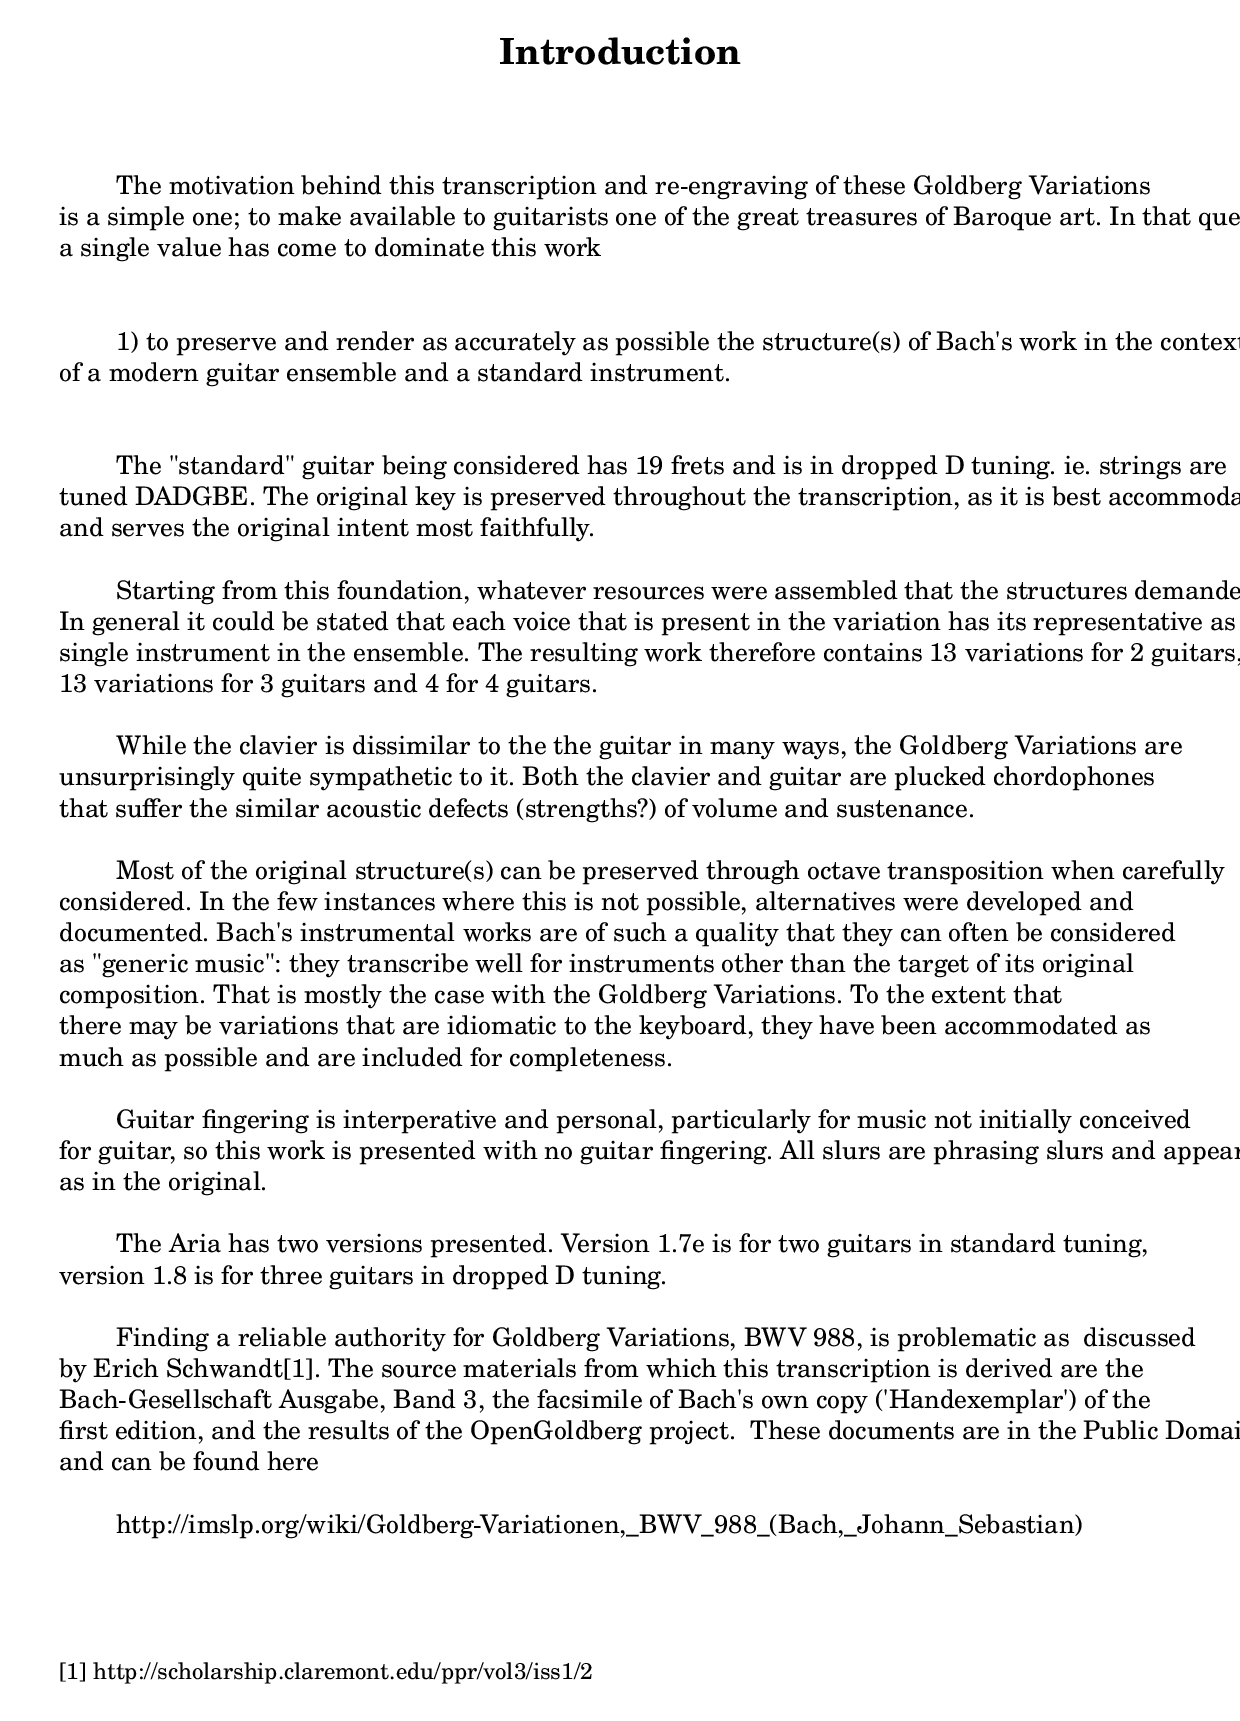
\version "2.18.0"

\bookpart {

   \paper { print-page-number = ##t }

   \header { title = "Introduction" }

   \tocItem \markup { Introduction }

   \markup { \column { 
	" "
	" "
	" "
	\fontsize #1 {

	" "
	"        The motivation behind this transcription and re-engraving of these Goldberg Variations"
	"is a simple one; to make available to guitarists one of the great treasures of Baroque art. In that quest,"
	"a single value has come to dominate this work"
	" "
	" "
	"        1) to preserve and render as accurately as possible the structure(s) of Bach's work in the context"
	"of a modern guitar ensemble and a standard instrument."
	" "
	" "
	"        The \"standard\" guitar being considered has 19 frets and is in dropped D tuning. ie. strings are"
	"tuned DADGBE. The original key is preserved throughout the transcription, as it is best accommodated"
	"and serves the original intent most faithfully."
	" "
	"        Starting from this foundation, whatever resources were assembled that the structures demanded."
	"In general it could be stated that each voice that is present in the variation has its representative as a"
	"single instrument in the ensemble. The resulting work therefore contains 13 variations for 2 guitars,"
	"13 variations for 3 guitars and 4 for 4 guitars."
	" "
	"        While the clavier is dissimilar to the the guitar in many ways, the Goldberg Variations are "
	"unsurprisingly quite sympathetic to it. Both the clavier and guitar are plucked chordophones"
	"that suffer the similar acoustic defects (strengths?) of volume and sustenance."
	" "
	"        Most of the original structure(s) can be preserved through octave transposition when carefully"
	"considered. In the few instances where this is not possible, alternatives were developed and"
	"documented. Bach's instrumental works are of such a quality that they can often be considered"
        "as \"generic music\": they transcribe well for instruments other than the target of its original"
        "composition. That is mostly the case with the Goldberg Variations. To the extent that"
        "there may be variations that are idiomatic to the keyboard, they have been accommodated as"
        "much as possible and are included for completeness."
	" "
	"        Guitar fingering is interperative and personal, particularly for music not initially conceived"
	"for guitar, so this work is presented with no guitar fingering. All slurs are phrasing slurs and appear "
        "as in the original."
	" "
	"        The Aria has two versions presented. Version 1.7e is for two guitars in standard tuning,"
	"version 1.8 is for three guitars in dropped D tuning."
	" "
	"        Finding a reliable authority for Goldberg Variations, BWV 988, is problematic as 
discussed"
	"by Erich Schwandt[1]. The source materials from which this transcription is derived are the"
	"Bach-Gesellschaft Ausgabe, Band 3, the facsimile of Bach's own copy ('Handexemplar') of the"
	"first edition, and the results of the OpenGoldberg project.  These documents are in the Public Domain"
	"and can be found here"
	" "
	"        http://imslp.org/wiki/Goldberg-Variationen,_BWV_988_(Bach,_Johann_Sebastian)"
	" "
	" "
	" "
	" "
}}}
	\markup { [1] http://scholarship.claremont.edu/ppr/vol3/iss1/2 }
}
